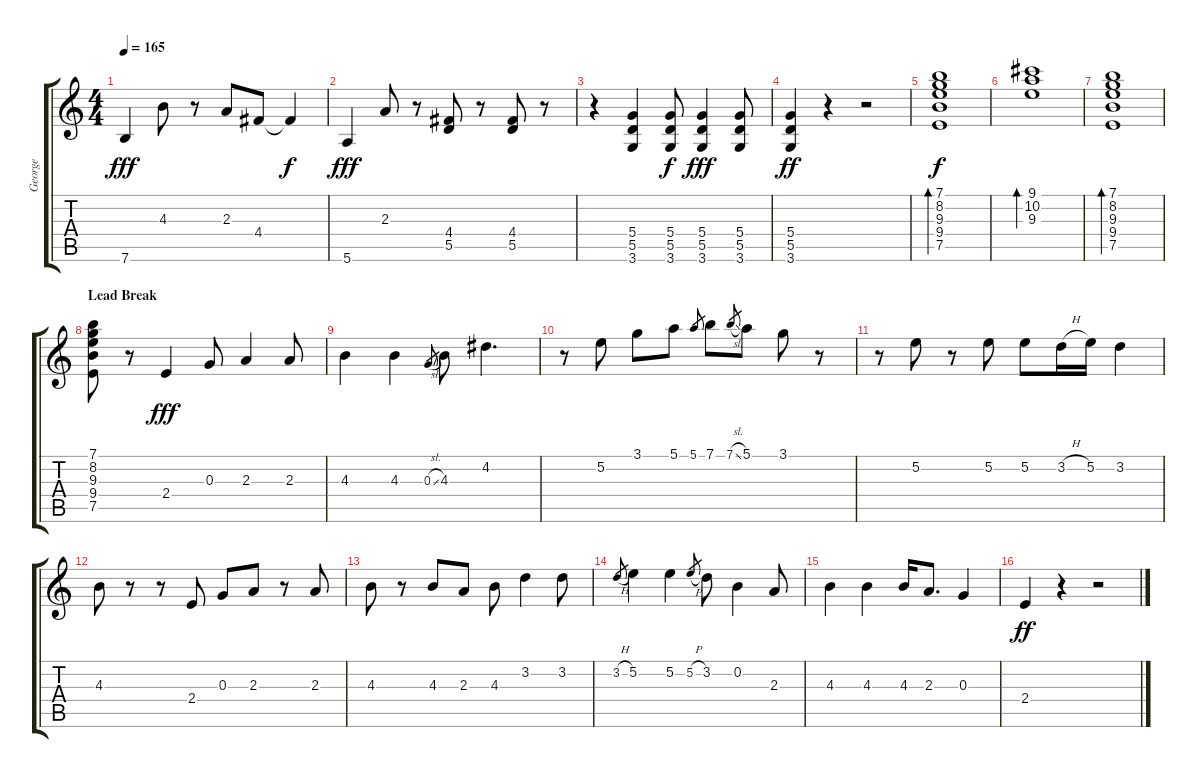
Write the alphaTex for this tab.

\track ("George" "George") {instrument electricguitarclean}
\staff {score tabs}
\tuning (E4 B3 G3 D3 A2 E2) {hide}
\ts (4 4)
\tempo 165
\clef g2
\ks c
7.6.4{dy fff} 4.3.8 r.8 2.3.8 4.4.8 4.4{t}.4{dy f} |
5.6.4{dy fff} 2.3.8 r.8 (4.4 5.5).8 r.8 (4.4 5.5).8 r.8 |
r.4 (5.4 5.5 3.6).4 (5.4 5.5 3.6).8{dy f} (5.4 5.5 3.6).4{dy fff} (5.4 5.5 3.6).8 |
(5.4 5.5 3.6).4{dy ff} r.4 r.2 |
(7.1 8.2 9.3 9.4 7.5).1{bd 240 dy f} |
(9.1 10.2 9.3).1{bd 240} |
(7.1 8.2 9.3 9.4 7.5).1{bd 240} |
\section ("" "Lead Break")
(7.1 8.2 9.3 9.4 7.5).8{volume 13} r.8{volume 16} 2.4.4{dy fff} 0.3.8 2.3.4 2.3.8 |
4.3.4 4.3.4 0.3{sl}.8{gr} 4.3.8 4.2.4{d} |
r.8 5.2.8 3.1.8 5.1.8 5.1.8{gr} 7.1.8 7.1{sl}.8{gr} 5.1.8 3.1.8 r.8 |
r.8 5.2.8 r.8 5.2.8 5.2.8 3.2{h}.16 5.2.16 3.2.4 |
4.3.8 r.8 r.8 2.4.8 0.3.8 2.3.8 r.8 2.3.8 |
4.3.8 r.8 4.3.8 2.3.8 4.3.8 3.2.4 3.2.8 |
3.2{h}.8{gr} 5.2.4 5.2.4 5.2{h}.8{gr} 3.2.8 0.2.4 2.3.8 |
4.3.4 4.3.4 4.3.16 2.3.8{d} 0.3.4 |
2.4.4{dy ff} r.4 r.2
